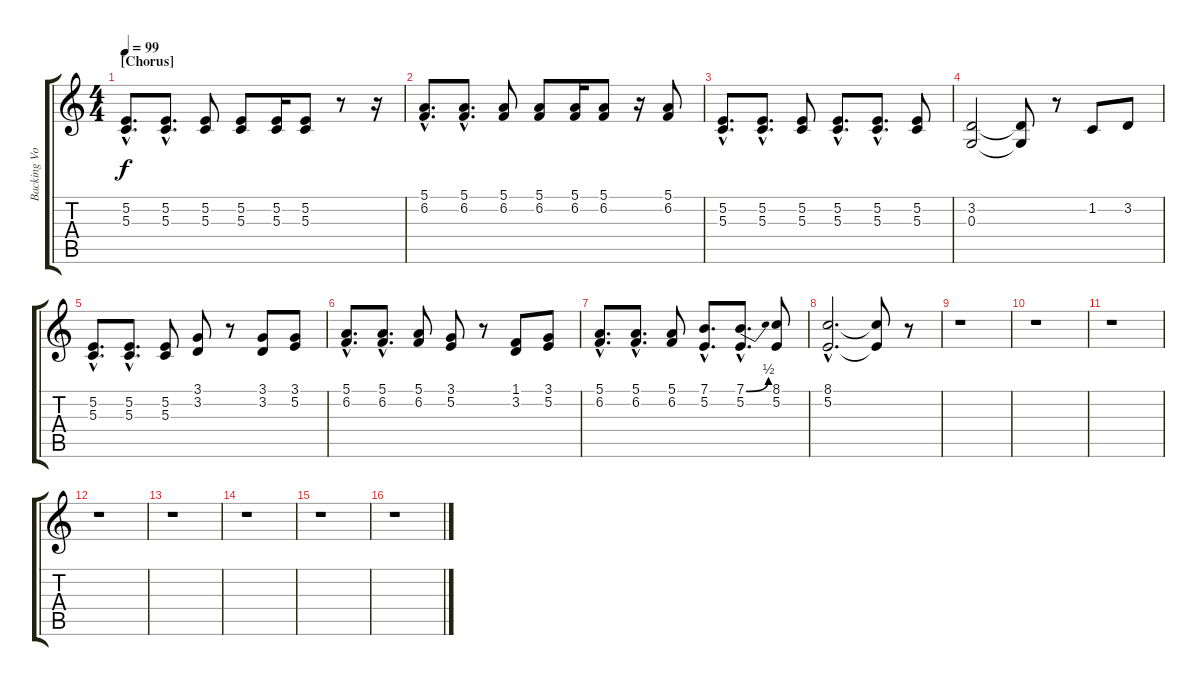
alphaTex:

\track ("Backing Vocals" "Backing Vo") {instrument choiraahs}
\staff {score tabs}
\tuning (E4 B3 G3 D3 A2 E2) {hide}
\ts (4 4)
\section ("" "[Chorus]")
\tempo 99
\clef g2
\ks c
(5.2{hac} 5.3{hac}).8{d dy f instrument choiraahs} (5.2{hac} 5.3{hac}).8{d} (5.2 5.3).8 (5.2 5.3).8 (5.2 5.3).16 (5.2 5.3).8 r.8 r.16 |
(5.1{hac} 6.2{hac}).8{d} (5.1{hac} 6.2{hac}).8{d} (5.1 6.2).8 (5.1 6.2).8 (5.1 6.2).16 (5.1 6.2).8 r.16 (5.1 6.2).8 |
(5.2{hac} 5.3{hac}).8{d} (5.2{hac} 5.3{hac}).8{d} (5.2 5.3).8 (5.2{hac} 5.3{hac}).8{d} (5.2{hac} 5.3{hac}).8{d} (5.2 5.3).8 |
(3.2 0.3).2 (3.2{t} 0.3{t}).8 r.8 1.2.8 3.2.8 |
(5.2{hac} 5.3{hac}).8{d} (5.2{hac} 5.3{hac}).8{d} (5.2 5.3).8 (3.1 3.2).8 r.8 (3.1 3.2).8 (3.1 5.2).8 |
(5.1{hac} 6.2{hac}).8{d} (5.1{hac} 6.2{hac}).8{d} (5.1 6.2).8 (3.1 5.2).8 r.8 (1.1 3.2).8 (3.1 5.2).8 |
(5.1{hac} 6.2{hac}).8{d} (5.1{hac} 6.2{hac}).8{d} (5.1 6.2).8 (7.1{hac} 5.2{hac}).8{d} (7.1{be (bend 0 0 60 2) hac} 5.2{hac}).8{d} (8.1 5.2).8 |
(8.1{hac} 5.2{hac}).2{d} (8.1{t} 5.2{t}).8 r.8 |
\section ("" "")
r.1 |
r.1 |
r.1 |
r.1 |
\section ("" "")
r.1 |
r.1 |
r.1 |
r.1
